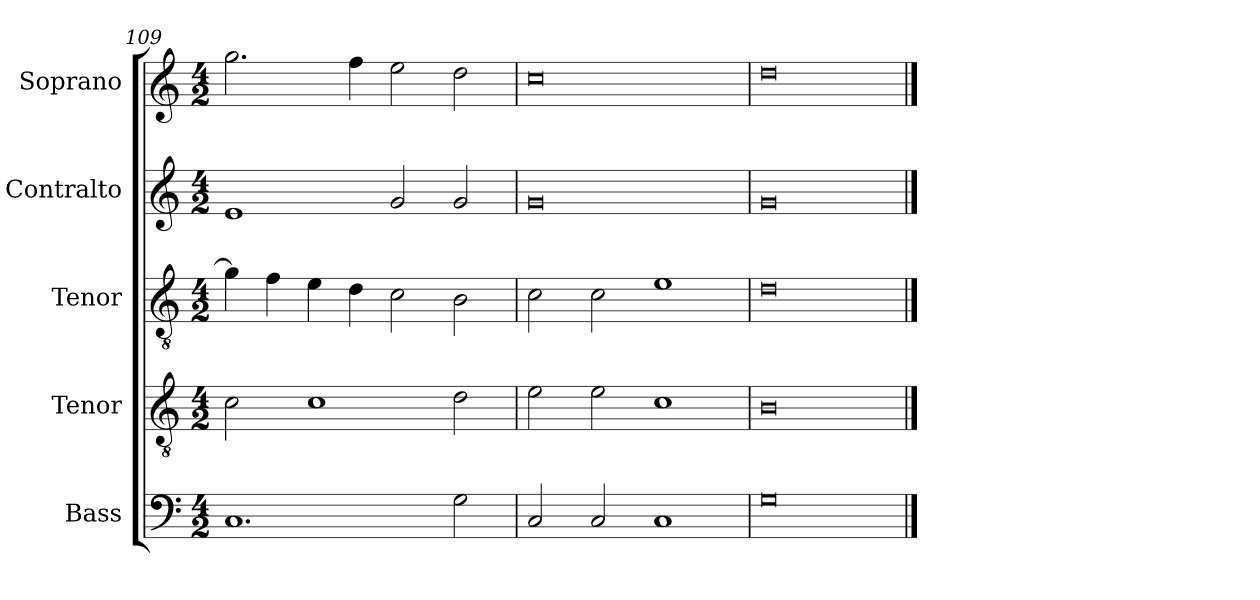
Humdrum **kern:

**kern	**kern	**kern	**kern	**kern
*part5	*part4	*part3	*part2	*part1
*staff5	*staff4	*staff3	*staff2	*staff1
*I"Bass	*I"Tenor	*I"Tenor	*I"Contralto	*I"Soprano
*I'B	*I'T	*I'T	*I'A	*I'S
*clefF4	*clefGv2	*clefGv2	*clefG2	*clefG2
*k[]	*k[]	*k[]	*k[]	*k[]
*G:mix	*G:mix	*G:mix	*G:mix	*G:mix
*M4/2	*M4/2	*M4/2	*M4/2	*M4/2
=109	=109	=109	=109	=109
1.C	2c	4g]	1e	2.gg
.	.	4f	.	.
.	1c	4e	.	.
.	.	4d	.	4ff
.	.	2c	2g	2ee
2G	2d	2B	2g	2dd
=110	=110	=110	=110	=110
2C	2e	2c	0g	0cc
2C	2e	2c	.	.
1C	1c	1e	.	.
=111	=111	=111	=111	=111
0G	0B	0d	0g	0dd
==	==	==	==	==
*-	*-	*-	*-	*-
